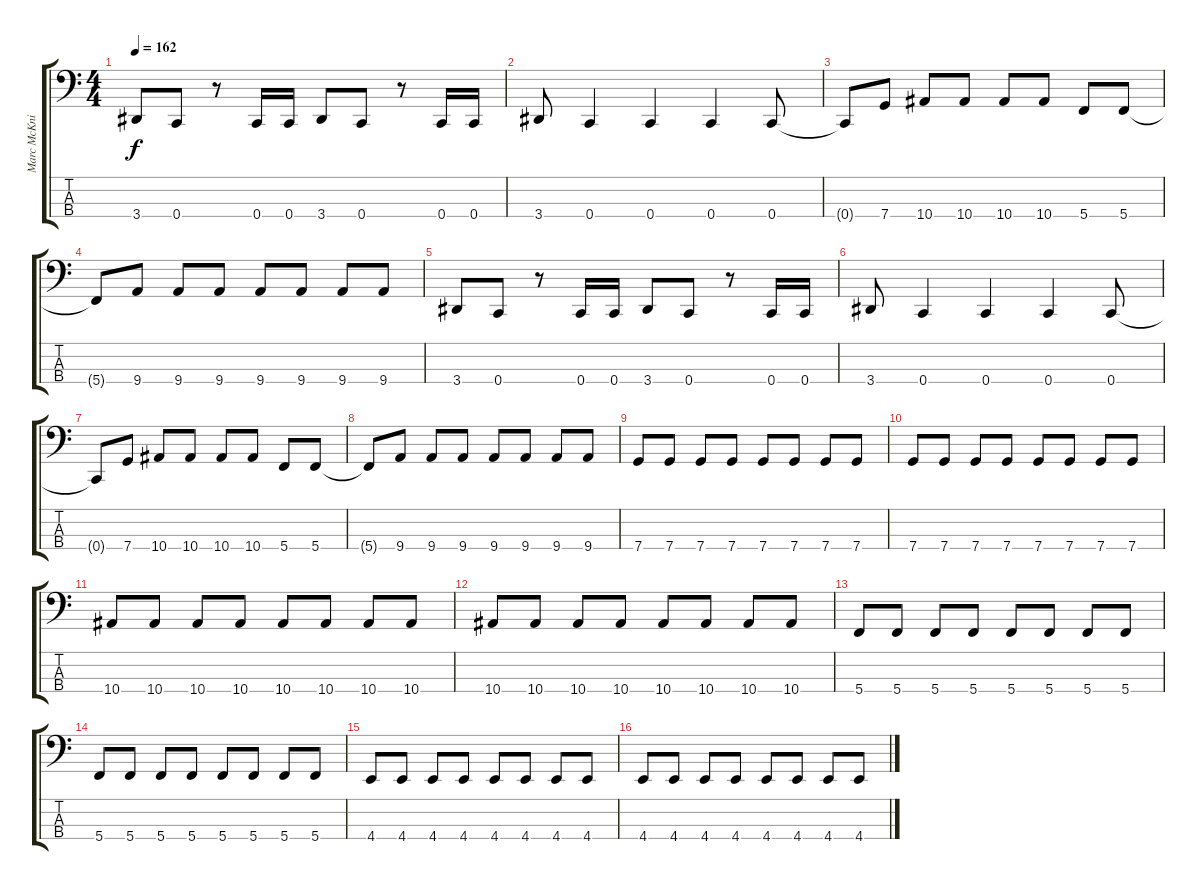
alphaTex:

\track ("Marc McKnight" "Marc McKni") {instrument electricbasspick}
\staff {score tabs}
\tuning (F2 C2 G1 C1) {hide}
\ts (4 4)
\tempo 162
\clef f4
\ks c
3.4.8{dy f} 0.4.8 r.8 0.4.16 0.4.16 3.4.8 0.4.8 r.8 0.4.16 0.4.16 |
3.4.8 0.4.4 0.4.4 0.4.4 0.4.8 |
0.4{t}.8 7.4.8 10.4.8 10.4.8 10.4.8 10.4.8 5.4.8 5.4.8 |
5.4{t}.8 9.4.8 9.4.8 9.4.8 9.4.8 9.4.8 9.4.8 9.4.8 |
3.4.8 0.4.8 r.8 0.4.16 0.4.16 3.4.8 0.4.8 r.8 0.4.16 0.4.16 |
3.4.8 0.4.4 0.4.4 0.4.4 0.4.8 |
0.4{t}.8 7.4.8 10.4.8 10.4.8 10.4.8 10.4.8 5.4.8 5.4.8 |
5.4{t}.8 9.4.8 9.4.8 9.4.8 9.4.8 9.4.8 9.4.8 9.4.8 |
7.4.8 7.4.8 7.4.8 7.4.8 7.4.8 7.4.8 7.4.8 7.4.8 |
7.4.8 7.4.8 7.4.8 7.4.8 7.4.8 7.4.8 7.4.8 7.4.8 |
10.4.8 10.4.8 10.4.8 10.4.8 10.4.8 10.4.8 10.4.8 10.4.8 |
10.4.8 10.4.8 10.4.8 10.4.8 10.4.8 10.4.8 10.4.8 10.4.8 |
5.4.8 5.4.8 5.4.8 5.4.8 5.4.8 5.4.8 5.4.8 5.4.8 |
5.4.8 5.4.8 5.4.8 5.4.8 5.4.8 5.4.8 5.4.8 5.4.8 |
4.4.8 4.4.8 4.4.8 4.4.8 4.4.8 4.4.8 4.4.8 4.4.8 |
4.4.8 4.4.8 4.4.8 4.4.8 4.4.8 4.4.8 4.4.8 4.4.8
